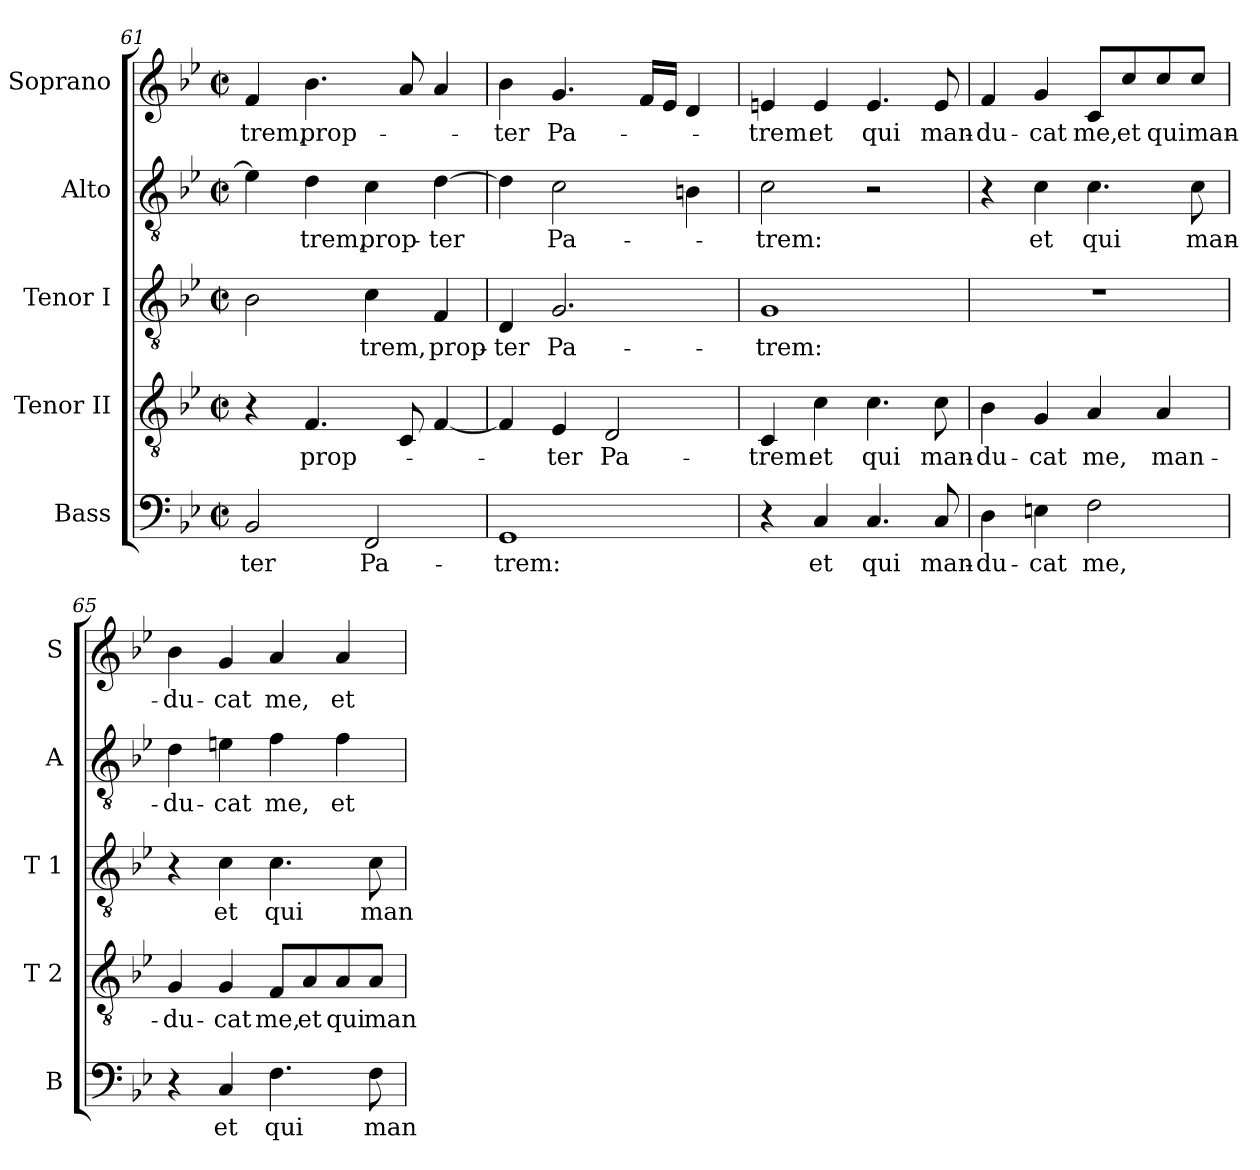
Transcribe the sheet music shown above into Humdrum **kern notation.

**kern	**text	**kern	**text	**kern	**text	**kern	**text	**kern	**text
*part5	*part5	*part4	*part4	*part3	*part3	*part2	*part2	*part1	*part1
*staff5	*staff5	*staff4	*staff4	*staff3	*staff3	*staff2	*staff2	*staff1	*staff1
*I"Bass	*	*I"Tenor II	*	*I"Tenor I	*	*I"Alto	*	*I"Soprano	*
*I'B	*	*I'T 2	*	*I'T 1	*	*I'A	*	*I'S	*
!!LO:PB:g=z
*clefF4	*	*clefGv2	*	*clefGv2	*	*clefGv2	*	*clefG2	*
*ITrd7c12	*	*	*	*	*	*ITrd7c12	*	*	*
*k[b-e-]	*	*k[b-e-]	*	*k[b-e-]	*	*k[b-e-]	*	*k[b-e-]	*
*B-:	*	*B-:	*	*B-:	*	*B-:	*	*B-:	*
*M2/2	*	*M2/2	*	*M2/2	*	*M2/2	*	*M2/2	*
*met(c|)	*	*met(c|)	*	*met(c|)	*	*met(c|)	*	*met(c|)	*
=61	=61	=61	=61	=61	=61	=61	=61	=61	=61
!	!LO:LY:b:color=#000000	!	!	!	!	!	!	!	!
!	!	!	!	!	!	!	!	!	!LO:LY:b:color=#000000
2BBB-i/	-ter	4r	.	2B-i\	.	4E-i\]	.	4fi/	-trem,
!	!	!	!LO:LY:b:color=#000000	!	!	!	!	!	!
!	!	!	!	!	!	!	!LO:LY:b:color=#000000	!	!
!	!	!	!	!	!	!	!	!	!LO:LY:b:color=#000000
.	.	4.Fi/	prop-	.	.	4Di\	-trem,	4.b-i\	prop-
!	!LO:LY:b:color=#000000	!	!	!	!	!	!	!	!
!	!	!	!	!	!LO:LY:b:color=#000000	!	!	!	!
!	!	!	!	!	!	!	!LO:LY:b:color=#000000	!	!
2FFFi/	Pa-	.	.	4ci\	-trem,	4Ci\	prop-	.	.
.	.	8Ci/	.	.	.	.	.	8ai/	.
!	!	!	!	!	!LO:LY:b:color=#000000	!	!	!	!
!	!	!	!	!	!	!	!LO:LY:b:color=#000000	!	!
.	.	[<4Fi/	.	4Fi/	prop-	[>4Di\	-ter	4ai/	.
=62	=62	=62	=62	=62	=62	=62	=62	=62	=62
!	!LO:LY:b:color=#000000	!	!	!	!	!	!	!	!
!	!	!	!	!	!LO:LY:b:color=#000000	!	!	!	!
!	!	!	!	!	!	!	!	!	!LO:LY:b:color=#000000
1GGGi	-trem:	4Fi/]	.	4Di/	-ter	4Di\]	.	4b-i\	-ter
!	!	!	!LO:LY:b:color=#000000	!	!	!	!	!	!
!	!	!	!	!	!LO:LY:b:color=#000000	!	!	!	!
!	!	!	!	!	!	!	!LO:LY:b:color=#000000	!	!
!	!	!	!	!	!	!	!	!	!LO:LY:b:color=#000000
.	.	4E-i/	-ter	2.Gi/	Pa-	2Ci\	Pa-	4.gi/	Pa-
!	!	!	!LO:LY:b:color=#000000	!	!	!	!	!	!
.	.	2Di/	Pa-	.	.	.	.	.	.
.	.	.	.	.	.	.	.	16fi/LL	.
.	.	.	.	.	.	.	.	16e-i/JJ	.
.	.	.	.	.	.	4BBni\	.	4di/	.
=63	=63	=63	=63	=63	=63	=63	=63	=63	=63
!	!	!	!LO:LY:b:color=#000000	!	!	!	!	!	!
!	!	!	!	!	!LO:LY:b:color=#000000	!	!	!	!
!	!	!	!	!	!	!	!LO:LY:b:color=#000000	!	!
!	!	!	!	!	!	!	!	!	!LO:LY:b:color=#000000
4r	.	4Ci/	-trem:	1Gi	-trem:	2Ci\	-trem:	4eni/	-trem:
!	!LO:LY:b:color=#000000	!	!	!	!	!	!	!	!
!	!	!	!LO:LY:b:color=#000000	!	!	!	!	!	!
!	!	!	!	!	!	!	!	!	!LO:LY:b:color=#000000
4CCi/	et	4ci\	et	.	.	.	.	4ei/	et
!	!LO:LY:b:color=#000000	!	!	!	!	!	!	!	!
!	!	!	!LO:LY:b:color=#000000	!	!	!	!	!	!
!	!	!	!	!	!	!	!	!	!LO:LY:b:color=#000000
4.CCi/	qui	4.ci\	qui	.	.	2r	.	4.ei/	qui
!	!LO:LY:b:color=#000000	!	!	!	!	!	!	!	!
!	!	!	!LO:LY:b:color=#000000	!	!	!	!	!	!
!	!	!	!	!	!	!	!	!	!LO:LY:b:color=#000000
8CCi/	man-	8ci\	man-	.	.	.	.	8ei/	man-
=64	=64	=64	=64	=64	=64	=64	=64	=64	=64
!	!LO:LY:b:color=#000000	!	!	!	!	!	!	!	!
!	!	!	!LO:LY:b:color=#000000	!	!	!	!	!	!
!	!	!	!	!	!	!	!	!	!LO:LY:b:color=#000000
4DDi\	-du-	4B-i\	-du-	1r	.	4r	.	4fi/	-du-
!	!LO:LY:b:color=#000000	!	!	!	!	!	!	!	!
!	!	!	!LO:LY:b:color=#000000	!	!	!	!	!	!
!	!	!	!	!	!	!	!LO:LY:b:color=#000000	!	!
!	!	!	!	!	!	!	!	!	!LO:LY:b:color=#000000
4EEni\	-cat	4Gi/	-cat	.	.	4Ci\	et	4gi/	-cat
!	!LO:LY:b:color=#000000	!	!	!	!	!	!	!	!
!	!	!	!LO:LY:b:color=#000000	!	!	!	!	!	!
!	!	!	!	!	!	!	!LO:LY:b:color=#000000	!	!
!	!	!	!	!	!	!	!	!	!LO:LY:b:color=#000000
2FFi\	me,	4Ai/	me,	.	.	4.Ci\	qui	8ci/L	me,
!	!	!	!	!	!	!	!	!	!LO:LY:b:color=#000000
.	.	.	.	.	.	.	.	8cci/	et
!	!	!	!LO:LY:b:color=#000000	!	!	!	!	!	!
!	!	!	!	!	!	!	!	!	!LO:LY:b:color=#000000
.	.	4Ai/	man-	.	.	.	.	8cci/	qui
!	!	!	!	!	!	!	!LO:LY:b:color=#000000	!	!
!	!	!	!	!	!	!	!	!	!LO:LY:b:color=#000000
.	.	.	.	.	.	8Ci\	man-	8cci/J	man-
!!LO:LB:g=z
=65	=65	=65	=65	=65	=65	=65	=65	=65	=65
!	!	!	!LO:LY:b:color=#000000	!	!	!	!	!	!
!	!	!	!	!	!	!	!LO:LY:b:color=#000000	!	!
!	!	!	!	!	!	!	!	!	!LO:LY:b:color=#000000
4r	.	4Gi/	-du-	4r	.	4Di\	-du-	4b-i\	-du-
!	!LO:LY:b:color=#000000	!	!	!	!	!	!	!	!
!	!	!	!LO:LY:b:color=#000000	!	!	!	!	!	!
!	!	!	!	!	!LO:LY:b:color=#000000	!	!	!	!
!	!	!	!	!	!	!	!LO:LY:b:color=#000000	!	!
!	!	!	!	!	!	!	!	!	!LO:LY:b:color=#000000
4CCi/	et	4Gi/	-cat	4ci\	et	4Eni\	-cat	4gi/	-cat
!	!LO:LY:b:color=#000000	!	!	!	!	!	!	!	!
!	!	!	!LO:LY:b:color=#000000	!	!	!	!	!	!
!	!	!	!	!	!LO:LY:b:color=#000000	!	!	!	!
!	!	!	!	!	!	!	!LO:LY:b:color=#000000	!	!
!	!	!	!	!	!	!	!	!	!LO:LY:b:color=#000000
4.FFi\	qui	8Fi/L	me,	4.ci\	qui	4Fi\	me,	4ai/	me,
!	!	!	!LO:LY:b:color=#000000	!	!	!	!	!	!
.	.	8Ai/	et	.	.	.	.	.	.
!	!	!	!LO:LY:b:color=#000000	!	!	!	!	!	!
!	!	!	!	!	!	!	!LO:LY:b:color=#000000	!	!
!	!	!	!	!	!	!	!	!	!LO:LY:b:color=#000000
.	.	8Ai/	qui	.	.	4Fi\	et	4ai/	et
!	!LO:LY:b:color=#000000	!	!	!	!	!	!	!	!
!	!	!	!LO:LY:b:color=#000000	!	!	!	!	!	!
!	!	!	!	!	!LO:LY:b:color=#000000	!	!	!	!
8FFi\	man-	8Ai/J	man-	8ci\	man-	.	.	.	.
=	=	=	=	=	=	=	=	=	=
*-	*-	*-	*-	*-	*-	*-	*-	*-	*-
